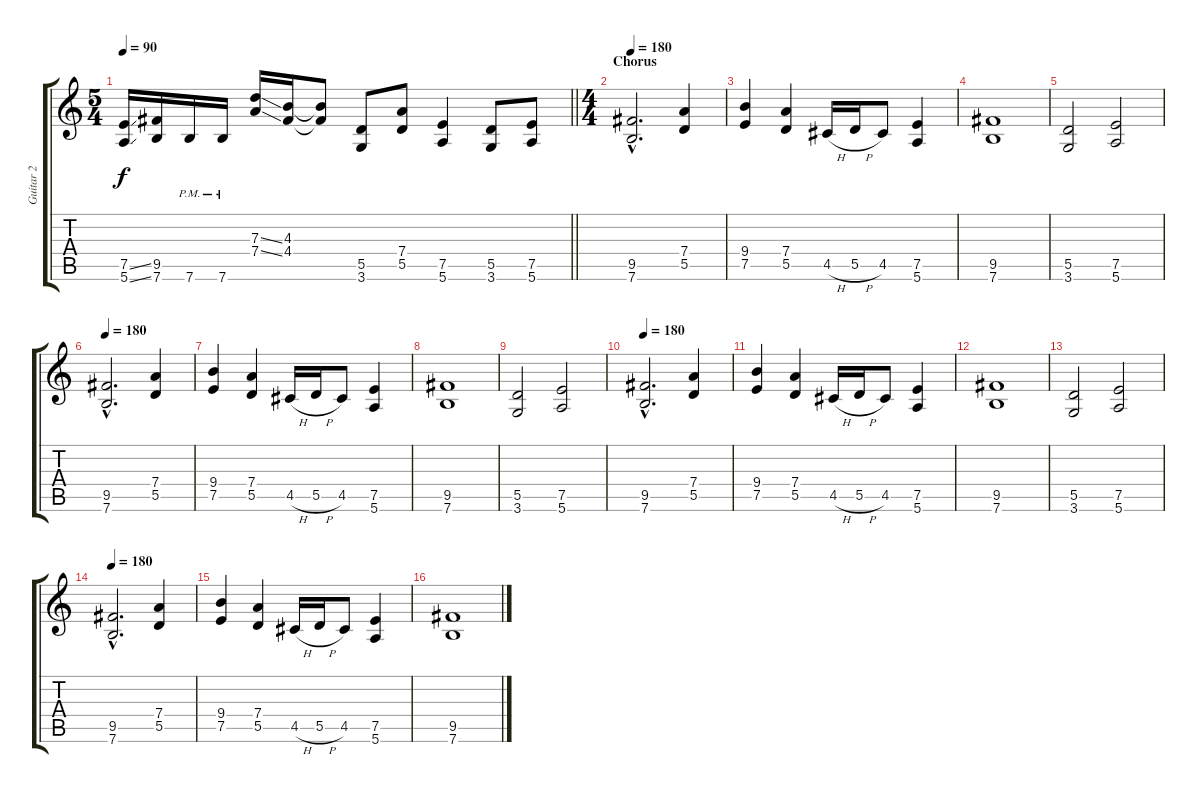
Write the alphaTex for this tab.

\track ("Guitar 2" "Guitar 2") {instrument overdrivenguitar}
\staff {score tabs}
\tuning (E4 B3 G3 D3 A2 E2) {hide}
\ts (5 4)
\tempo 90
\clef g2
\barLineRight lightlight
\ks c
(7.5{ss} 5.6{ss}).16{dy f} (9.5 7.6).16 7.6{pm}.16 7.6{pm}.16 (7.3{ss} 7.4{ss}).16 (4.3 4.4).16 (4.3{t} 4.4{t}).8 (5.5 3.6).8 (7.4 5.5).8 (7.5 5.6).4 (5.5 3.6).8 (7.5 5.6).8 |
\ts (4 4)
\section ("" "Chorus")
\tempo 180
(9.5{hac} 7.6{hac}).2{d} (7.4 5.5).4 |
(9.4 7.5).4 (7.4 5.5).4 4.5{h}.16 5.5{h}.16 4.5.8 (7.5 5.6).4 |
(9.5 7.6).1 |
(5.5 3.6).2 (7.5 5.6).2 |
\tempo 180
(9.5{hac} 7.6{hac}).2{d} (7.4 5.5).4 |
(9.4 7.5).4 (7.4 5.5).4 4.5{h}.16 5.5{h}.16 4.5.8 (7.5 5.6).4 |
(9.5 7.6).1 |
(5.5 3.6).2 (7.5 5.6).2 |
\tempo 180
(9.5{hac} 7.6{hac}).2{d} (7.4 5.5).4 |
(9.4 7.5).4 (7.4 5.5).4 4.5{h}.16 5.5{h}.16 4.5.8 (7.5 5.6).4 |
(9.5 7.6).1 |
(5.5 3.6).2 (7.5 5.6).2 |
\tempo 180
(9.5{hac} 7.6{hac}).2{d} (7.4 5.5).4 |
(9.4 7.5).4 (7.4 5.5).4 4.5{h}.16 5.5{h}.16 4.5.8 (7.5 5.6).4 |
(9.5 7.6).1
